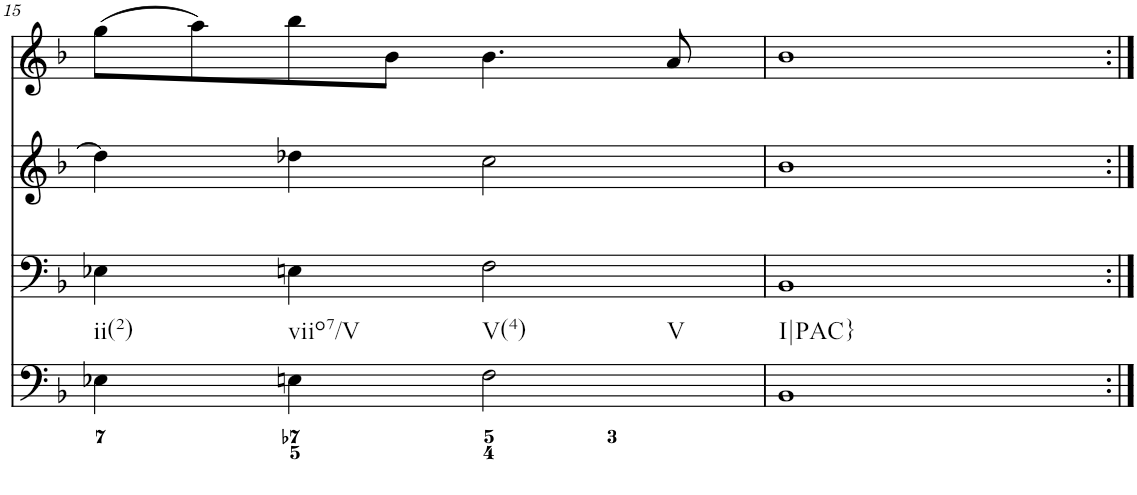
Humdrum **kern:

**kern	**kern	**kern	**kern
*part4	*part3	*part2	*part1
*staff4	*staff3	*staff2	*staff1
*I"Piano	*I"Piano	*I"Piano	*I"Piano
*I'Pno	*I'Pno	*I'Pno	*I'Pno
!!LO:PB:g=z
*clefF4	*clefF4	*clefG2	*clefG2
*k[b-]	*k[b-]	*k[b-]	*k[b-]
*F:	*F:	*F:	*F:
*M4/4	*M4/4	*M4/4	*M4/4
*met(c)	*met(c)	*met(c)	*met(c)
=15	=15	=15	=15
!LO:TX:b:t=ii(2)	!	!	!
4E-X\	4E-X\	4dd\]	(8gg\L
.	.	.	8aa\)
!LO:TX:b:t=viio7/V	!	!	!
4En\	4En\	4dd-X\	8bb-\
.	.	.	8b-\J
!LO:TX:b:t=V(4)	!	!	!
!LO:TX:b:t=V	!	!	!
2F\	2F\	2cc\	4.b-\
.	.	.	8a/
=16	=16	=16	=16
!LO:TX:b:t=I|PAC}	!	!	!
1BB-	1BB-	1b-	1b-
=:|!	=:|!	=:|!	=:|!
*-	*-	*-	*-
